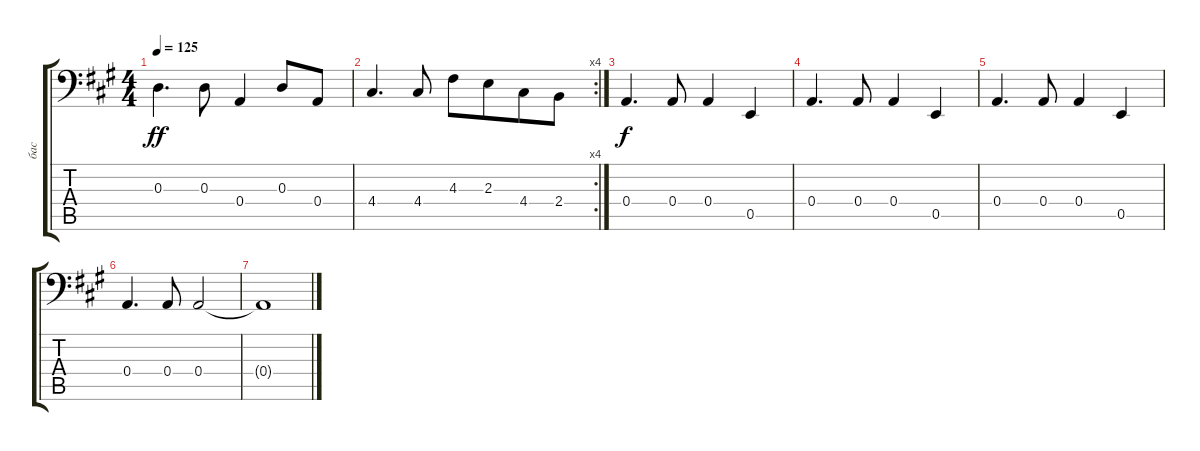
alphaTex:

\track ("бас" "бас") {instrument electricbasspick}
\staff {score tabs}
\tuning (C3 G2 D2 A1 E1 B0) {hide}
\ts (4 4)
\tempo 125
\clef f4
\ks f#minor
0.3.4{d dy ff} 0.3.8 0.4.4 0.3.8 0.4.8 |
\rc 4
4.4.4{d} 4.4.8 4.3.8 2.3.8{beam merge} 4.4.8 2.4.8 |
0.4.4{d dy f} 0.4.8 0.4.4 0.5.4 |
0.4.4{d} 0.4.8 0.4.4 0.5.4 |
0.4.4{d} 0.4.8 0.4.4 0.5.4 |
0.4.4{d} 0.4.8 0.4.2 |
0.4{t}.1
